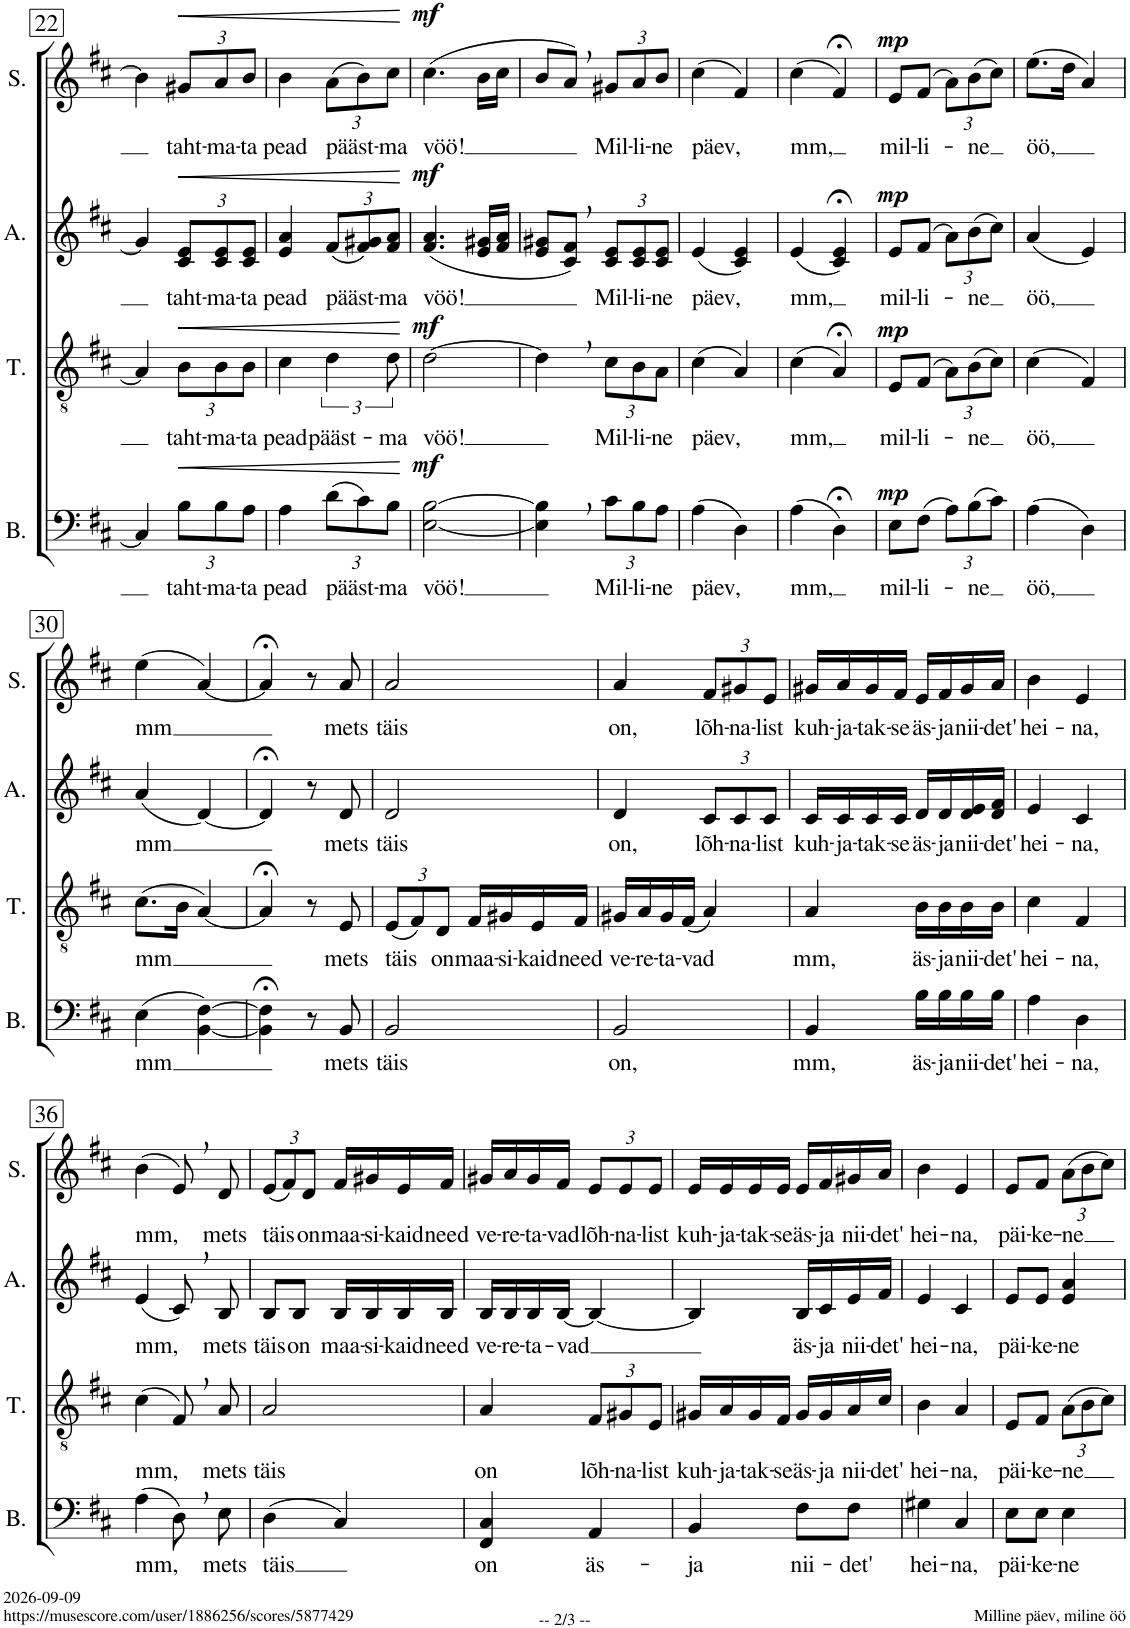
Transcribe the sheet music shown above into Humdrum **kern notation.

**kern	**text	**dynam	**kern	**text	**dynam	**kern	**text	**dynam	**kern	**text	**dynam
*part4	*part4	*part4	*part3	*part3	*part3	*part2	*part2	*part2	*part1	*part1	*part1
*staff4	*staff4	*staff4	*staff3	*staff3	*staff3	*staff2	*staff2	*staff2	*staff1	*staff1	*staff1
*I"Bass	*	*	*I"Tenor	*	*	*I"Alto	*	*	*I"Soprano	*	*
*I'B.	*	*	*I'T.	*	*	*I'A.	*	*	*I'S.	*	*
!!LO:PB:g=z
*clefF4	*	*	*clefGv2	*	*	*clefG2	*	*	*clefG2	*	*
*	*	*	*	*	*	*Trd1c2	*	*	*	*	*
*k[f#c#]	*	*	*k[f#c#]	*	*	*k[f#c#]	*	*	*k[f#c#]	*	*
*M2/4	*	*	*M2/4	*	*	*M2/4	*	*	*M2/4	*	*
=22	=22	=22	=22	=22	=22	=22	=22	=22	=22	=22	=22
4C#/]	.	.	4A/]	.	.	4g#/]	.	.	4b\]	.	.
*Xbrackettup	*	*	*	*	*	*	*	*	*	*	*
!	!LO:LY:b	!LO:HP:b	!	!	!	!	!	!	!	!	!
*	*	*	*Xbrackettup	*	*	*	*	*	*	*	*
!	!	!	!	!LO:LY:b	!LO:HP:b	!	!	!	!	!	!
*	*	*	*	*	*	*Xbrackettup	*	*	*	*	*
!	!	!	!	!	!	!	!LO:LY:b	!LO:HP:b	!	!	!
*	*	*	*	*	*	*	*	*	*Xbrackettup	*	*
!	!	!	!	!	!	!	!	!	!	!LO:LY:b	!LO:HP:b
12B\L	taht-	<	12B\L	taht-	<	12c#/ 12e/L	taht-	<	12g#X/L	taht-	<
!	!LO:LY:b	!	!	!LO:LY:b	!	!	!LO:LY:b	!	!	!LO:LY:b	!
12B\	-ma-	.	12B\	-ma-	.	12c#/ 12e/	-ma-	.	12a/	-ma-	.
!	!LO:LY:b	!	!	!LO:LY:b	!	!	!LO:LY:b	!	!	!LO:LY:b	!
12A\J	-ta	.	12B\J	-ta	.	12c#/ 12e/J	-ta	.	12b/J	-ta	.
=23	=23	=23	=23	=23	=23	=23	=23	=23	=23	=23	=23
!	!LO:LY:b	!	!	!LO:LY:b	!	!	!LO:LY:b	!	!	!LO:LY:b	!
4A\	pead	.	4c#\	pead	.	4e/ 4a/	pead	.	4b\	pead	.
!	!LO:LY:b	!	!	!	!	!	!	!	!	!	!
*	*	*	*brackettup	*	*	*	*	*	*	*	*
!	!	!	!	!LO:LY:b	!	!	!LO:LY:b	!	!	!LO:LY:b	!
(12d\L	pääst-	.	6d\	pääst-	.	(12f#/L	pääst-	.	(12a\L	pääst-	.
12c#\)	.	.	.	.	.	12f#/ 12g#X/)	.	.	12b\)	.	.
!	!LO:LY:b	!	!	!LO:LY:b	!	!	!LO:LY:b	!	!	!LO:LY:b	!
12B\J	-ma	.	12d\	-ma	.	12f#/ 12a/J	-ma	.	12cc#\J	-ma	.
.	.	[	.	.	[	.	.	[	.	.	[
=24	=24	=24	=24	=24	=24	=24	=24	=24	=24	=24	=24
!	!LO:LY:b	!LO:DY:a	!	!LO:LY:b	!LO:DY:a	!	!LO:LY:b	!LO:DY:a	!	!LO:LY:b	!LO:DY:a
[2E\ [2B\	vöö!	mf	[2d\	vöö!	mf	(4.f#/ 4.a/	vöö!	mf	(4.cc#\	vöö!	mf
.	.	.	.	.	.	16e/ 16g#X/LL	.	.	16b\LL	.	.
.	.	.	.	.	.	16f#/ 16a/JJ	.	.	16cc#\JJ	.	.
=25	=25	=25	=25	=25	=25	=25	=25	=25	=25	=25	=25
4E\], 4B\],	.	.	4d,\]	.	.	8e/ 8g#X/L	.	.	8b/L	.	.
.	.	.	.	.	.	8c#/, 8f#/,J)	.	.	8a,/J)	.	.
!	!LO:LY:b	!	!	!	!	!	!	!	!	!	!
*	*	*	*Xbrackettup	*	*	*	*	*	*	*	*
!	!	!	!	!LO:LY:b	!	!	!LO:LY:b	!	!	!LO:LY:b	!
12c#\L	Mil-	.	12c#\L	Mil-	.	12c#/ 12e/L	Mil-	.	12g#X/L	Mil-	.
!	!LO:LY:b	!	!	!LO:LY:b	!	!	!LO:LY:b	!	!	!LO:LY:b	!
12B\	-li-	.	12B\	-li-	.	12c#/ 12e/	-li-	.	12a/	-li-	.
!	!LO:LY:b	!	!	!LO:LY:b	!	!	!LO:LY:b	!	!	!LO:LY:b	!
12A\J	-ne	.	12A\J	-ne	.	12c#/ 12e/J	-ne	.	12b/J	-ne	.
=26	=26	=26	=26	=26	=26	=26	=26	=26	=26	=26	=26
!	!LO:LY:b	!	!	!LO:LY:b	!	!	!LO:LY:b	!	!	!LO:LY:b	!
(4A\	päev,	.	(4c#\	päev,	.	(4e/	päev,	.	(4cc#\	päev,	.
4D\)	.	.	4A/)	.	.	4c#/ 4e/)	.	.	4f#/)	.	.
=27	=27	=27	=27	=27	=27	=27	=27	=27	=27	=27	=27
!	!LO:LY:b	!	!	!LO:LY:b	!	!	!LO:LY:b	!	!	!LO:LY:b	!
(4A\	mm,	.	(4c#\	mm,	.	(4e/	mm,	.	(4cc#\	mm,	.
4D;<\)	.	.	4A;</)	.	.	4c#/;< 4e/;<)	.	.	4f#;</)	.	.
=28	=28	=28	=28	=28	=28	=28	=28	=28	=28	=28	=28
!	!LO:LY:b	!LO:DY:a	!	!LO:LY:b	!LO:DY:a	!	!LO:LY:b	!LO:DY:a	!	!LO:LY:b	!LO:DY:a
8E\L	mil-	mp	8E/L	mil-	mp	8e/L	mil-	mp	8e/L	mil-	mp
!	!LO:LY:b	!	!	!LO:LY:b	!	!	!LO:LY:b	!	!	!LO:LY:b	!
(8F#\J	-li-	.	(8F#/J	-li-	.	(8f#/J	-li-	.	(8f#/J	-li-	.
12A\L)	.	.	12A\L)	.	.	12a\L)	.	.	12a\L)	.	.
!	!LO:LY:b	!	!	!LO:LY:b	!	!	!LO:LY:b	!	!	!LO:LY:b	!
(12B\	-ne	.	(12B\	-ne	.	(12b\	-ne	.	(12b\	-ne	.
12c#\J)	.	.	12c#\J)	.	.	12cc#\J)	.	.	12cc#\J)	.	.
=29	=29	=29	=29	=29	=29	=29	=29	=29	=29	=29	=29
!	!LO:LY:b	!	!	!LO:LY:b	!	!	!LO:LY:b	!	!	!LO:LY:b	!
(4A\	öö,	.	(4c#\	öö,	.	(4a/	öö,	.	(8.ee\L	öö,	.
.	.	.	.	.	.	.	.	.	16dd\Jk	.	.
4D\)	.	.	4F#/)	.	.	4e/)	.	.	4a/)	.	.
!!LO:LB:g=z
=30	=30	=30	=30	=30	=30	=30	=30	=30	=30	=30	=30
!	!LO:LY:b	!	!	!LO:LY:b	!	!	!LO:LY:b	!	!	!LO:LY:b	!
(4E\	mm	.	(8.c#\L	mm	.	(4a/	mm	.	(4ee\	mm	.
.	.	.	16B\Jk	.	.	.	.	.	.	.	.
[4BB\ [4F#\)	.	.	[4A/)	.	.	[4d/)	.	.	[4a/)	.	.
=31	=31	=31	=31	=31	=31	=31	=31	=31	=31	=31	=31
4BB\];< 4F#\];<	.	.	4A;</]	.	.	4d;</]	.	.	4a;</]	.	.
8r	.	.	8r	.	.	8r	.	.	8r	.	.
!	!LO:LY:b	!	!	!LO:LY:b	!	!	!LO:LY:b	!	!	!LO:LY:b	!
8BB/	mets	.	8E/	mets	.	8d/	mets	.	8a/	mets	.
=32	=32	=32	=32	=32	=32	=32	=32	=32	=32	=32	=32
!	!LO:LY:b	!	!	!LO:LY:b	!	!	!LO:LY:b	!	!	!LO:LY:b	!
2BB/	täis	.	(12E/L	täis	.	2d/	täis	.	2a/	täis	.
.	.	.	12F#/)	.	.	.	.	.	.	.	.
!	!	!	!	!LO:LY:b	!	!	!	!	!	!	!
.	.	.	12D/J	on	.	.	.	.	.	.	.
!	!	!	!	!LO:LY:b	!	!	!	!	!	!	!
.	.	.	16F#/LL	maa-	.	.	.	.	.	.	.
!	!	!	!	!LO:LY:b	!	!	!	!	!	!	!
.	.	.	16G#X/	-si-	.	.	.	.	.	.	.
!	!	!	!	!LO:LY:b	!	!	!	!	!	!	!
.	.	.	16E/	-kaid	.	.	.	.	.	.	.
!	!	!	!	!LO:LY:b	!	!	!	!	!	!	!
.	.	.	16F#/JJ	need	.	.	.	.	.	.	.
=33	=33	=33	=33	=33	=33	=33	=33	=33	=33	=33	=33
!	!LO:LY:b	!	!	!LO:LY:b	!	!	!LO:LY:b	!	!	!LO:LY:b	!
2BB/	on,	.	16G#X/LL	ve-	.	4d/	on,	.	4a/	on,	.
!	!	!	!	!LO:LY:b	!	!	!	!	!	!	!
.	.	.	16A/	-re-	.	.	.	.	.	.	.
!	!	!	!	!LO:LY:b	!	!	!	!	!	!	!
.	.	.	16G#/	-ta-	.	.	.	.	.	.	.
!	!	!	!	!LO:LY:b	!	!	!	!	!	!	!
.	.	.	(16F#/JJ	-vad	.	.	.	.	.	.	.
!	!	!	!	!	!	!	!LO:LY:b	!	!	!LO:LY:b	!
.	.	.	4A/)	.	.	12c#/L	lõh-	.	12f#/L	lõh-	.
!	!	!	!	!	!	!	!LO:LY:b	!	!	!LO:LY:b	!
.	.	.	.	.	.	12c#/	-na-	.	12g#X/	-na-	.
!	!	!	!	!	!	!	!LO:LY:b	!	!	!LO:LY:b	!
.	.	.	.	.	.	12c#/J	-list	.	12e/J	-list	.
=34	=34	=34	=34	=34	=34	=34	=34	=34	=34	=34	=34
!	!LO:LY:b	!	!	!LO:LY:b	!	!	!LO:LY:b	!	!	!LO:LY:b	!
4BB/	mm,	.	4A/	mm,	.	16c#/LL	kuh-	.	16g#X/LL	kuh-	.
!	!	!	!	!	!	!	!LO:LY:b	!	!	!LO:LY:b	!
.	.	.	.	.	.	16c#/	-ja-	.	16a/	-ja-	.
!	!	!	!	!	!	!	!LO:LY:b	!	!	!LO:LY:b	!
.	.	.	.	.	.	16c#/	-tak-	.	16g#/	-tak-	.
!	!	!	!	!	!	!	!LO:LY:b	!	!	!LO:LY:b	!
.	.	.	.	.	.	16c#/JJ	-se	.	16f#/JJ	-se	.
!	!LO:LY:b	!	!	!LO:LY:b	!	!	!LO:LY:b	!	!	!LO:LY:b	!
16B\LL	äs-	.	16B\LL	äs-	.	16d/LL	äs-	.	16e/LL	äs-	.
!	!LO:LY:b	!	!	!LO:LY:b	!	!	!LO:LY:b	!	!	!LO:LY:b	!
16B\	-ja	.	16B\	-ja	.	16d/	-ja	.	16f#/	-ja	.
!	!LO:LY:b	!	!	!LO:LY:b	!	!	!LO:LY:b	!	!	!LO:LY:b	!
16B\	nii-	.	16B\	nii-	.	16d/ 16e/	nii-	.	16g#/	nii-	.
!	!LO:LY:b	!	!	!LO:LY:b	!	!	!LO:LY:b	!	!	!LO:LY:b	!
16B\JJ	-det'	.	16B\JJ	-det'	.	16d/ 16f#/JJ	-det'	.	16a/JJ	-det'	.
=35	=35	=35	=35	=35	=35	=35	=35	=35	=35	=35	=35
!	!LO:LY:b	!	!	!LO:LY:b	!	!	!LO:LY:b	!	!	!LO:LY:b	!
4A\	hei-	.	4c#\	hei-	.	4e/	hei-	.	4b\	hei-	.
!	!LO:LY:b	!	!	!LO:LY:b	!	!	!LO:LY:b	!	!	!LO:LY:b	!
4D\	-na,	.	4F#/	-na,	.	4c#/	-na,	.	4e/	-na,	.
!!LO:LB:g=z
=36	=36	=36	=36	=36	=36	=36	=36	=36	=36	=36	=36
!	!LO:LY:b	!	!	!LO:LY:b	!	!	!LO:LY:b	!	!	!LO:LY:b	!
(4A\	mm,	.	(4c#\	mm,	.	(4e/	mm,	.	(4b\	mm,	.
8D,\)	.	.	8F#,/)	.	.	8c#,/)	.	.	8e,/)	.	.
!	!LO:LY:b	!	!	!LO:LY:b	!	!	!LO:LY:b	!	!	!LO:LY:b	!
8E\	mets	.	8A/	mets	.	8B/	mets	.	8d/	mets	.
=37	=37	=37	=37	=37	=37	=37	=37	=37	=37	=37	=37
!	!LO:LY:b	!	!	!LO:LY:b	!	!	!LO:LY:b	!	!	!LO:LY:b	!
(4D\	täis	.	2A/	täis	.	8B/L	täis	.	(12e/L	täis	.
.	.	.	.	.	.	.	.	.	12f#/)	.	.
!	!	!	!	!	!	!	!LO:LY:b	!	!	!	!
.	.	.	.	.	.	8B/J	on	.	.	.	.
!	!	!	!	!	!	!	!	!	!	!LO:LY:b	!
.	.	.	.	.	.	.	.	.	12d/J	on	.
!	!	!	!	!	!	!	!LO:LY:b	!	!	!LO:LY:b	!
4C#/)	.	.	.	.	.	16B/LL	maa-	.	16f#/LL	maa-	.
!	!	!	!	!	!	!	!LO:LY:b	!	!	!LO:LY:b	!
.	.	.	.	.	.	16B/	-si-	.	16g#X/	-si-	.
!	!	!	!	!	!	!	!LO:LY:b	!	!	!LO:LY:b	!
.	.	.	.	.	.	16B/	-kaid	.	16e/	-kaid	.
!	!	!	!	!	!	!	!LO:LY:b	!	!	!LO:LY:b	!
.	.	.	.	.	.	16B/JJ	need	.	16f#/JJ	need	.
=38	=38	=38	=38	=38	=38	=38	=38	=38	=38	=38	=38
!	!LO:LY:b	!	!	!LO:LY:b	!	!	!LO:LY:b	!	!	!LO:LY:b	!
4FF#/ 4C#/	on	.	4A/	on	.	16B/LL	ve-	.	16g#X/LL	ve-	.
!	!	!	!	!	!	!	!LO:LY:b	!	!	!LO:LY:b	!
.	.	.	.	.	.	16B/	-re-	.	16a/	-re-	.
!	!	!	!	!	!	!	!LO:LY:b	!	!	!LO:LY:b	!
.	.	.	.	.	.	16B/	-ta-	.	16g#/	-ta-	.
!	!	!	!	!	!	!	!LO:LY:b	!	!	!LO:LY:b	!
.	.	.	.	.	.	[16B/JJ	-vad	.	16f#/JJ	-vad	.
!	!LO:LY:b	!	!	!LO:LY:b	!	!	!	!	!	!LO:LY:b	!
4AA/	äs-	.	12F#/L	lõh-	.	4B/_	.	.	12e/L	lõh-	.
!	!	!	!	!LO:LY:b	!	!	!	!	!	!LO:LY:b	!
.	.	.	12G#X/	-na-	.	.	.	.	12e/	-na-	.
!	!	!	!	!LO:LY:b	!	!	!	!	!	!LO:LY:b	!
.	.	.	12E/J	-list	.	.	.	.	12e/J	-list	.
=39	=39	=39	=39	=39	=39	=39	=39	=39	=39	=39	=39
!	!LO:LY:b	!	!	!LO:LY:b	!	!	!	!	!	!LO:LY:b	!
4BB/	-ja	.	16G#X/LL	kuh-	.	4B/]	.	.	16e/LL	kuh-	.
!	!	!	!	!LO:LY:b	!	!	!	!	!	!LO:LY:b	!
.	.	.	16A/	-ja-	.	.	.	.	16e/	-ja-	.
!	!	!	!	!LO:LY:b	!	!	!	!	!	!LO:LY:b	!
.	.	.	16G#/	-tak-	.	.	.	.	16e/	-tak-	.
!	!	!	!	!LO:LY:b	!	!	!	!	!	!LO:LY:b	!
.	.	.	16F#/JJ	-se	.	.	.	.	16e/JJ	-se	.
!	!LO:LY:b	!	!	!LO:LY:b	!	!	!LO:LY:b	!	!	!LO:LY:b	!
8F#\L	nii-	.	16G#/LL	äs-	.	16B/LL	äs-	.	16e/LL	äs-	.
!	!	!	!	!LO:LY:b	!	!	!LO:LY:b	!	!	!LO:LY:b	!
.	.	.	16G#/	-ja	.	16c#/	-ja	.	16f#/	-ja	.
!	!LO:LY:b	!	!	!LO:LY:b	!	!	!LO:LY:b	!	!	!LO:LY:b	!
8F#\J	-det'	.	16A/	nii-	.	16e/	nii-	.	16g#X/	nii-	.
!	!	!	!	!LO:LY:b	!	!	!LO:LY:b	!	!	!LO:LY:b	!
.	.	.	16c#/JJ	-det'	.	16f#/JJ	-det'	.	16a/JJ	-det'	.
=40	=40	=40	=40	=40	=40	=40	=40	=40	=40	=40	=40
!	!LO:LY:b	!	!	!LO:LY:b	!	!	!LO:LY:b	!	!	!LO:LY:b	!
4G#X\	hei-	.	4B\	hei-	.	4e/	hei-	.	4b\	hei-	.
!	!LO:LY:b	!	!	!LO:LY:b	!	!	!LO:LY:b	!	!	!LO:LY:b	!
4C#/	-na,	.	4A/	-na,	.	4c#/	-na,	.	4e/	-na,	.
=41	=41	=41	=41	=41	=41	=41	=41	=41	=41	=41	=41
!	!LO:LY:b	!	!	!LO:LY:b	!	!	!LO:LY:b	!	!	!LO:LY:b	!
8E\L	päi-	.	8E/L	päi-	.	8e/L	päi-	.	8e/L	päi-	.
!	!LO:LY:b	!	!	!LO:LY:b	!	!	!LO:LY:b	!	!	!LO:LY:b	!
8E\J	-ke-	.	8F#/J	-ke-	.	8e/J	-ke-	.	8f#/J	-ke-	.
!	!LO:LY:b	!	!	!LO:LY:b	!	!	!LO:LY:b	!	!	!LO:LY:b	!
4E\	-ne	.	(12A\L	-ne	.	4e/ 4a/	-ne	.	(12a\L	-ne	.
.	.	.	12B\	.	.	.	.	.	12b\	.	.
.	.	.	12c#\J)	.	.	.	.	.	12cc#\J)	.	.
=	=	=	=	=	=	=	=	=	=	=	=
*-	*-	*-	*-	*-	*-	*-	*-	*-	*-	*-	*-
